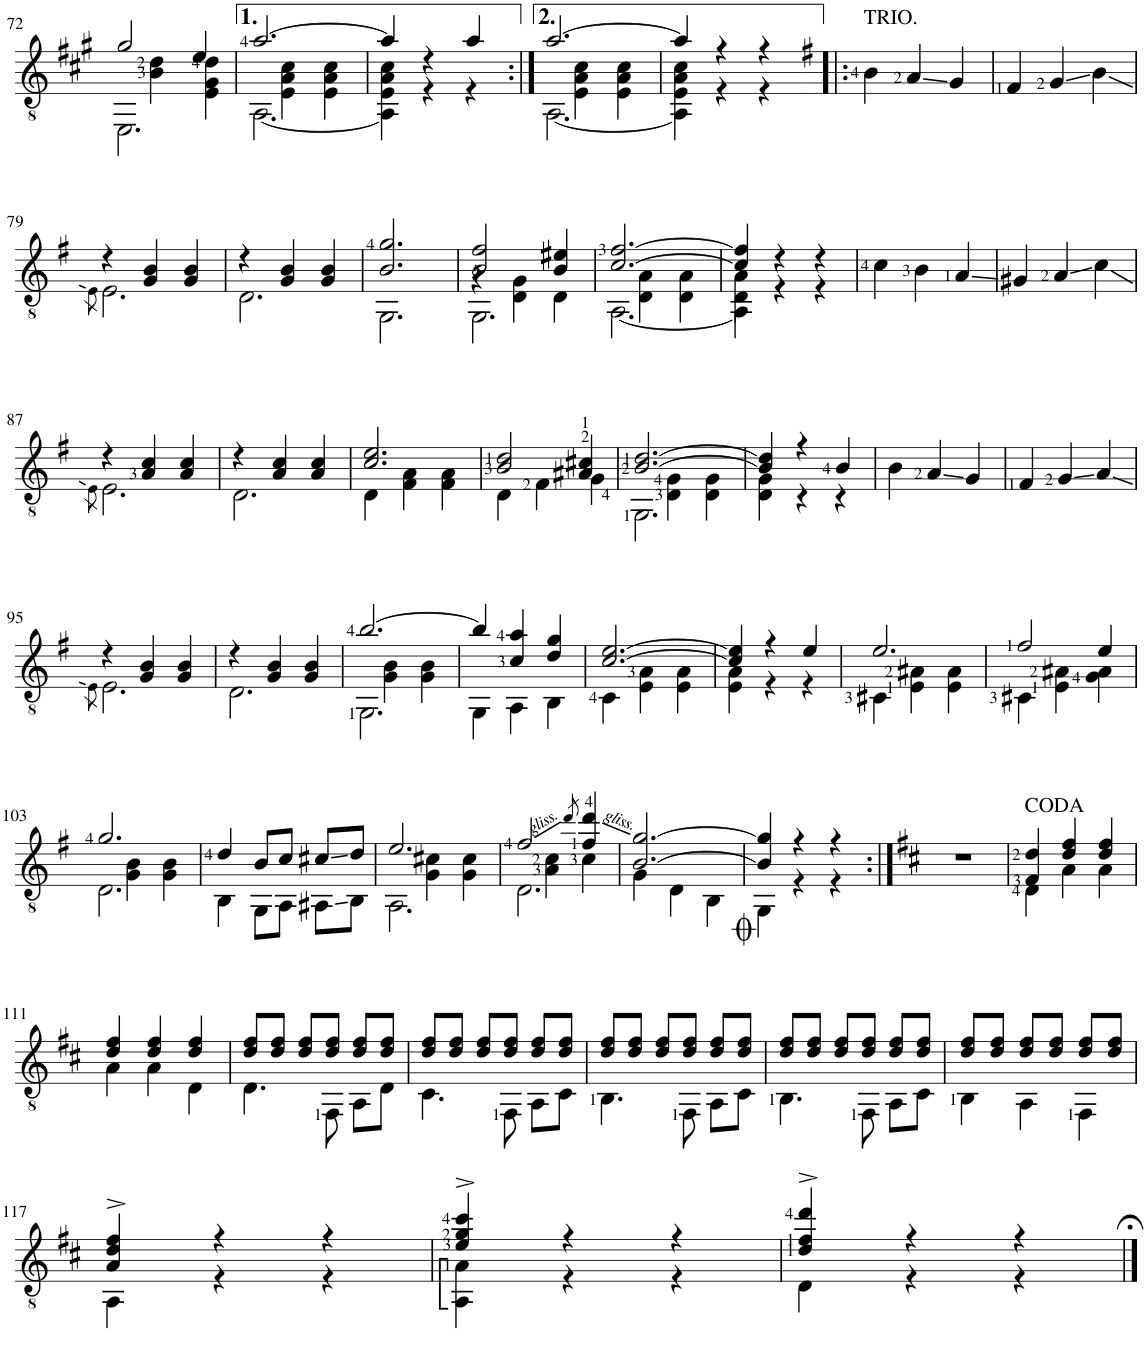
**kern
*part1
*staff1
*I"Guitar
*I'Guit.
!!LO:PB:g=z
*clefGv2
*k[f#c#g#]
*M3/4
=72
*^
*	*^
2g#/	4ryy	2.EE\
.	4B\ 4d\	.
4e/	4E\ 4G#\ 4d\	.
=73	=73	=73
[2.a/	4ryy	[2.AA\
.	4E\ 4A\ 4c#\	.
.	4E\ 4A\ 4c#\	.
=74	=74	=74
4a/]	4E\ 4A\ 4c#\	4AA\]
4r	2ryy	4r
4a/	.	4r
=75:|!	=75:|!	=75:|!
[2.a/	4ryy	[2.AA\
.	4E\ 4A\ 4c#\	.
.	4E\ 4A\ 4c#\	.
=76	=76	=76
4a/]	4E\ 4A\ 4c#\	4AA\]
4r	4r	2ryy
4r	4r	.
*v	*v	*v
=77!|:
*k[f#]
*^
!LO:TX:a:t=TRIO.	!
*v	*v
4B\
4A/
4G/
=78
4F#/
4G/
4B\
!!LO:LB:g=z
=79
*^
.	8qE\
4r	2.E\
4G/ 4B/	.
4G/ 4B/	.
=80	=80
4r	2.D\
4G/ 4B/	.
4G/ 4B/	.
=81	=81
2.B/ 2.g/	2.GG\
=82	=82
*	*^
2B/ 2f#/	4r	2.GG\
.	4D\ 4G\	.
4B/ 4e#X/	4D\	.
=83	=83	=83
[2.c/ [2.f#/	4ryy	[2.AA\
.	4D\ 4A\	.
.	4D\ 4A\	.
=84	=84	=84
4c/] 4f#/]	4D\ 4A\	4AA\]
4r	2ryy	4r
4r	.	4r
*v	*v	*v
=85
4c\
4B\
4A/
=86
4G#X/
4A/
4c\
!!LO:LB:g=z
=87
*^
.	8qE\
4r	2.E\
4A/ 4c/	.
4A/ 4c/	.
=88	=88
4r	2.D\
4A/ 4c/	.
4A/ 4c/	.
=89	=89
2.c/ 2.e/	4D\
.	4F#\ 4A\
.	4F#\ 4A\
=90	=90
2B/ 2d/	4D\
.	4F#\
4A#X/ 4c#X/	4G\
=91	=91
*	*^
[2.B/ [2.d/	4ryy	2.GG\
.	4D\ 4G\	.
.	4D\ 4G\	.
*	*v	*v
=92	=92
4B/] 4d/]	4D\ 4G\
4r	4r
4B/	4r
*v	*v
=93
4B\
4A/
4G/
=94
4F#/
4G/
4A/
!!LO:LB:g=z
=95
*^
.	8qE\
4r	2.E\
4G/ 4B/	.
4G/ 4B/	.
=96	=96
4r	2.D\
4G/ 4B/	.
4G/ 4B/	.
=97	=97
*	*^
[2.b/	4ryy	2.GG\
.	4G\ 4B\	.
.	4G\ 4B\	.
*	*v	*v
=98	=98
4b/]	4GG\
4c/ 4a/	4AA\
4d/ 4g/	4BB\
=99	=99
[2.c/ [2.e/	4C\
.	4E\ 4A\
.	4E\ 4A\
=100	=100
4c/] 4e/]	4E\ 4A\
4r	4r
4e/	4r
=101	=101
2.e/	4C#X\
.	4E\ 4A#X\
.	4E\ 4A#\
=102	=102
2f#/	4C#X\
.	4E\ 4A#X\
4e/	4G\ 4A#\
!!LO:LB:g=z	!!
=103	=103
*	*^
2.g/	4ryy	2.D\
.	4G\ 4B\	.
.	4G\ 4B\	.
*	*v	*v
=104	=104
4d/	4BB\
8B/L	8GG\L
8c/J	8AA\J
8c#X/L	8AA#X\L
8d/J	8BB\J
=105	=105
*	*^
2.e/	4ryy	2.AA\
.	4G\ 4c#X\	.
.	4G\ 4c#\	.
=106	=106	=106
2f#/	4ryy	2.D\
.	4A\ 4c\	.
8qdd/	.	.
4f#/ 4dd/	4c\	.
*	*v	*v
=107	=107
[2.B/ [2.g/	4G\
.	4D\
.	4BB\
=108	=108
4B/] 4g/]	4GG\
4r	4r
4r	4r
*v	*v
=109:|!
*k[f#c#]
2.r
=110
*^
4F#/ 4d/	4D\
4d/ 4f#/	4A\
4d/ 4f#/	4A\
!!LO:LB:g=z	!!
=111	=111
4d/ 4f#/	4A\
4d/ 4f#/	4A\
4d/ 4f#/	4D\
=112	=112
8d/ 8f#/L	4.D\
8d/ 8f#/J	.
8d/ 8f#/L	.
8d/ 8f#/J	8FF#\
8d/ 8f#/L	8AA\L
8d/ 8f#/J	8D\J
=113	=113
8d/ 8f#/L	4.C#\
8d/ 8f#/J	.
8d/ 8f#/L	.
8d/ 8f#/J	8FF#\
8d/ 8f#/L	8AA\L
8d/ 8f#/J	8C#\J
=114	=114
8d/ 8f#/L	4.BB\
8d/ 8f#/J	.
8d/ 8f#/L	.
8d/ 8f#/J	8FF#\
8d/ 8f#/L	8AA\L
8d/ 8f#/J	8C#\J
=115	=115
8d/ 8f#/L	4.BB\
8d/ 8f#/J	.
8d/ 8f#/L	.
8d/ 8f#/J	8FF#\
8d/ 8f#/L	8AA\L
8d/ 8f#/J	8C#\J
=116	=116
8d/ 8f#/L	4BB\
8d/ 8f#/J	.
8d/ 8f#/L	4AA\
8d/ 8f#/J	.
8d/ 8f#/L	4FF#\
8d/ 8f#/J	.
!!LO:LB:g=z	!!
=117	=117
4A/^ 4d/^ 4f#/^	4AA\
4r	4r
4r	4r
=118	=118
4e/^ 4g/^ 4cc#/^	4AA\ 4A\
4r	4r
4r	4r
=119	=119
4d/^ 4f#/^ 4dd/^	4D\
4r	4r
4r	4r
*v	*v
==
*-
